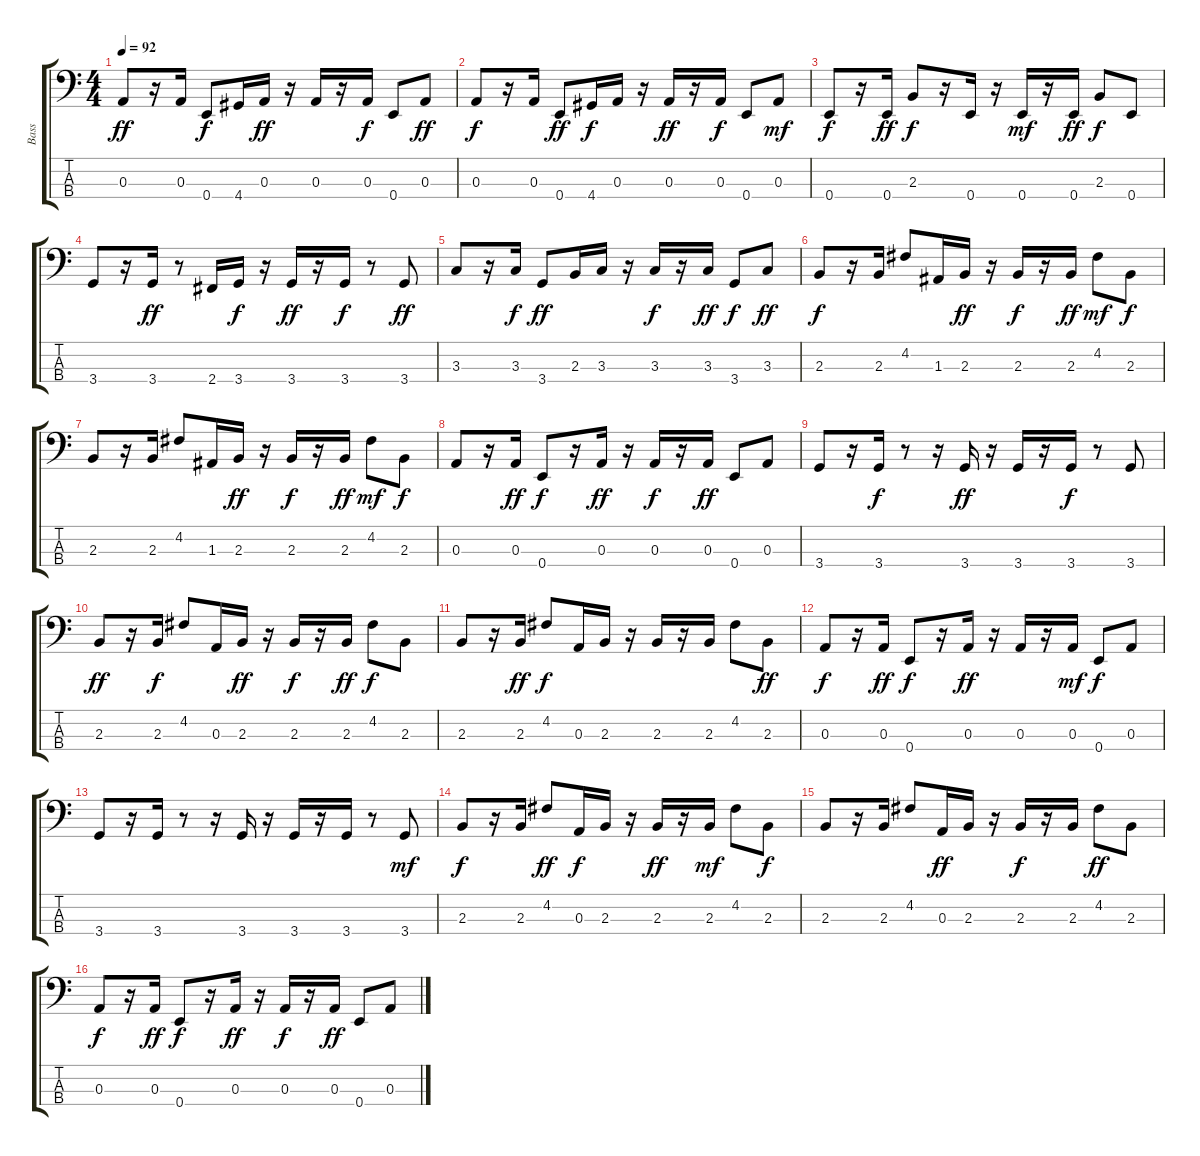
\track ("Bass" "Bass") {instrument electricbassfinger}
\staff {score tabs}
\tuning (G2 D2 A1 E1) {hide}
\ts (4 4)
\tempo 92
\clef f4
\ks c
0.3.8{dy ff} r.16 0.3.16 0.4.8{dy f} 4.4.16 0.3.16{dy ff} r.16 0.3.16 r.16 0.3.16{dy f} 0.4.8 0.3.8{dy ff} |
0.3.8{dy f} r.16 0.3.16 0.4.8{dy ff} 4.4.16{dy f} 0.3.16 r.16 0.3.16{dy ff} r.16 0.3.16{dy f} 0.4.8 0.3.8{dy mf} |
0.4.8{dy f} r.16 0.4.16{dy ff} 2.3.8{dy f} r.16 0.4.16 r.16 0.4.16{dy mf} r.16 0.4.16{dy ff} 2.3.8{dy f} 0.4.8 |
3.4.8 r.16 3.4.16{dy ff} r.8 2.4.16 3.4.16{dy f} r.16 3.4.16{dy ff} r.16 3.4.16{dy f} r.8 3.4.8{dy ff} |
3.3.8 r.16 3.3.16{dy f} 3.4.8{dy ff} 2.3.16 3.3.16 r.16 3.3.16{dy f} r.16 3.3.16{dy ff} 3.4.8{dy f} 3.3.8{dy ff} |
2.3.8{dy f} r.16 2.3.16 4.2.8 1.3.16 2.3.16{dy ff} r.16 2.3.16{dy f} r.16 2.3.16{dy ff} 4.2.8{dy mf} 2.3.8{dy f} |
2.3.8 r.16 2.3.16 4.2.8 1.3.16 2.3.16{dy ff} r.16 2.3.16{dy f} r.16 2.3.16{dy ff} 4.2.8{dy mf} 2.3.8{dy f} |
0.3.8 r.16 0.3.16{dy ff} 0.4.8{dy f} r.16 0.3.16{dy ff} r.16 0.3.16{dy f} r.16 0.3.16{dy ff} 0.4.8 0.3.8 |
3.4.8 r.16 3.4.16{dy f} r.8 r.16 3.4.16{dy ff} r.16 3.4.16 r.16 3.4.16{dy f} r.8 3.4.8 |
2.3.8{dy ff} r.16 2.3.16{dy f} 4.2.8 0.3.16 2.3.16{dy ff} r.16 2.3.16{dy f} r.16 2.3.16{dy ff} 4.2.8{dy f} 2.3.8 |
2.3.8 r.16 2.3.16{dy ff} 4.2.8{dy f} 0.3.16 2.3.16 r.16 2.3.16 r.16 2.3.16 4.2.8 2.3.8{dy ff} |
0.3.8{dy f} r.16 0.3.16{dy ff} 0.4.8{dy f} r.16 0.3.16{dy ff} r.16 0.3.16 r.16 0.3.16{dy mf} 0.4.8{dy f} 0.3.8 |
3.4.8 r.16 3.4.16 r.8 r.16 3.4.16 r.16 3.4.16 r.16 3.4.16 r.8 3.4.8{dy mf} |
2.3.8{dy f} r.16 2.3.16 4.2.8{dy ff} 0.3.16{dy f} 2.3.16 r.16 2.3.16{dy ff} r.16 2.3.16{dy mf} 4.2.8 2.3.8{dy f} |
2.3.8 r.16 2.3.16 4.2.8 0.3.16{dy ff} 2.3.16 r.16 2.3.16{dy f} r.16 2.3.16 4.2.8{dy ff} 2.3.8 |
0.3.8{dy f} r.16 0.3.16{dy ff} 0.4.8{dy f} r.16 0.3.16{dy ff} r.16 0.3.16{dy f} r.16 0.3.16{dy ff} 0.4.8 0.3.8
